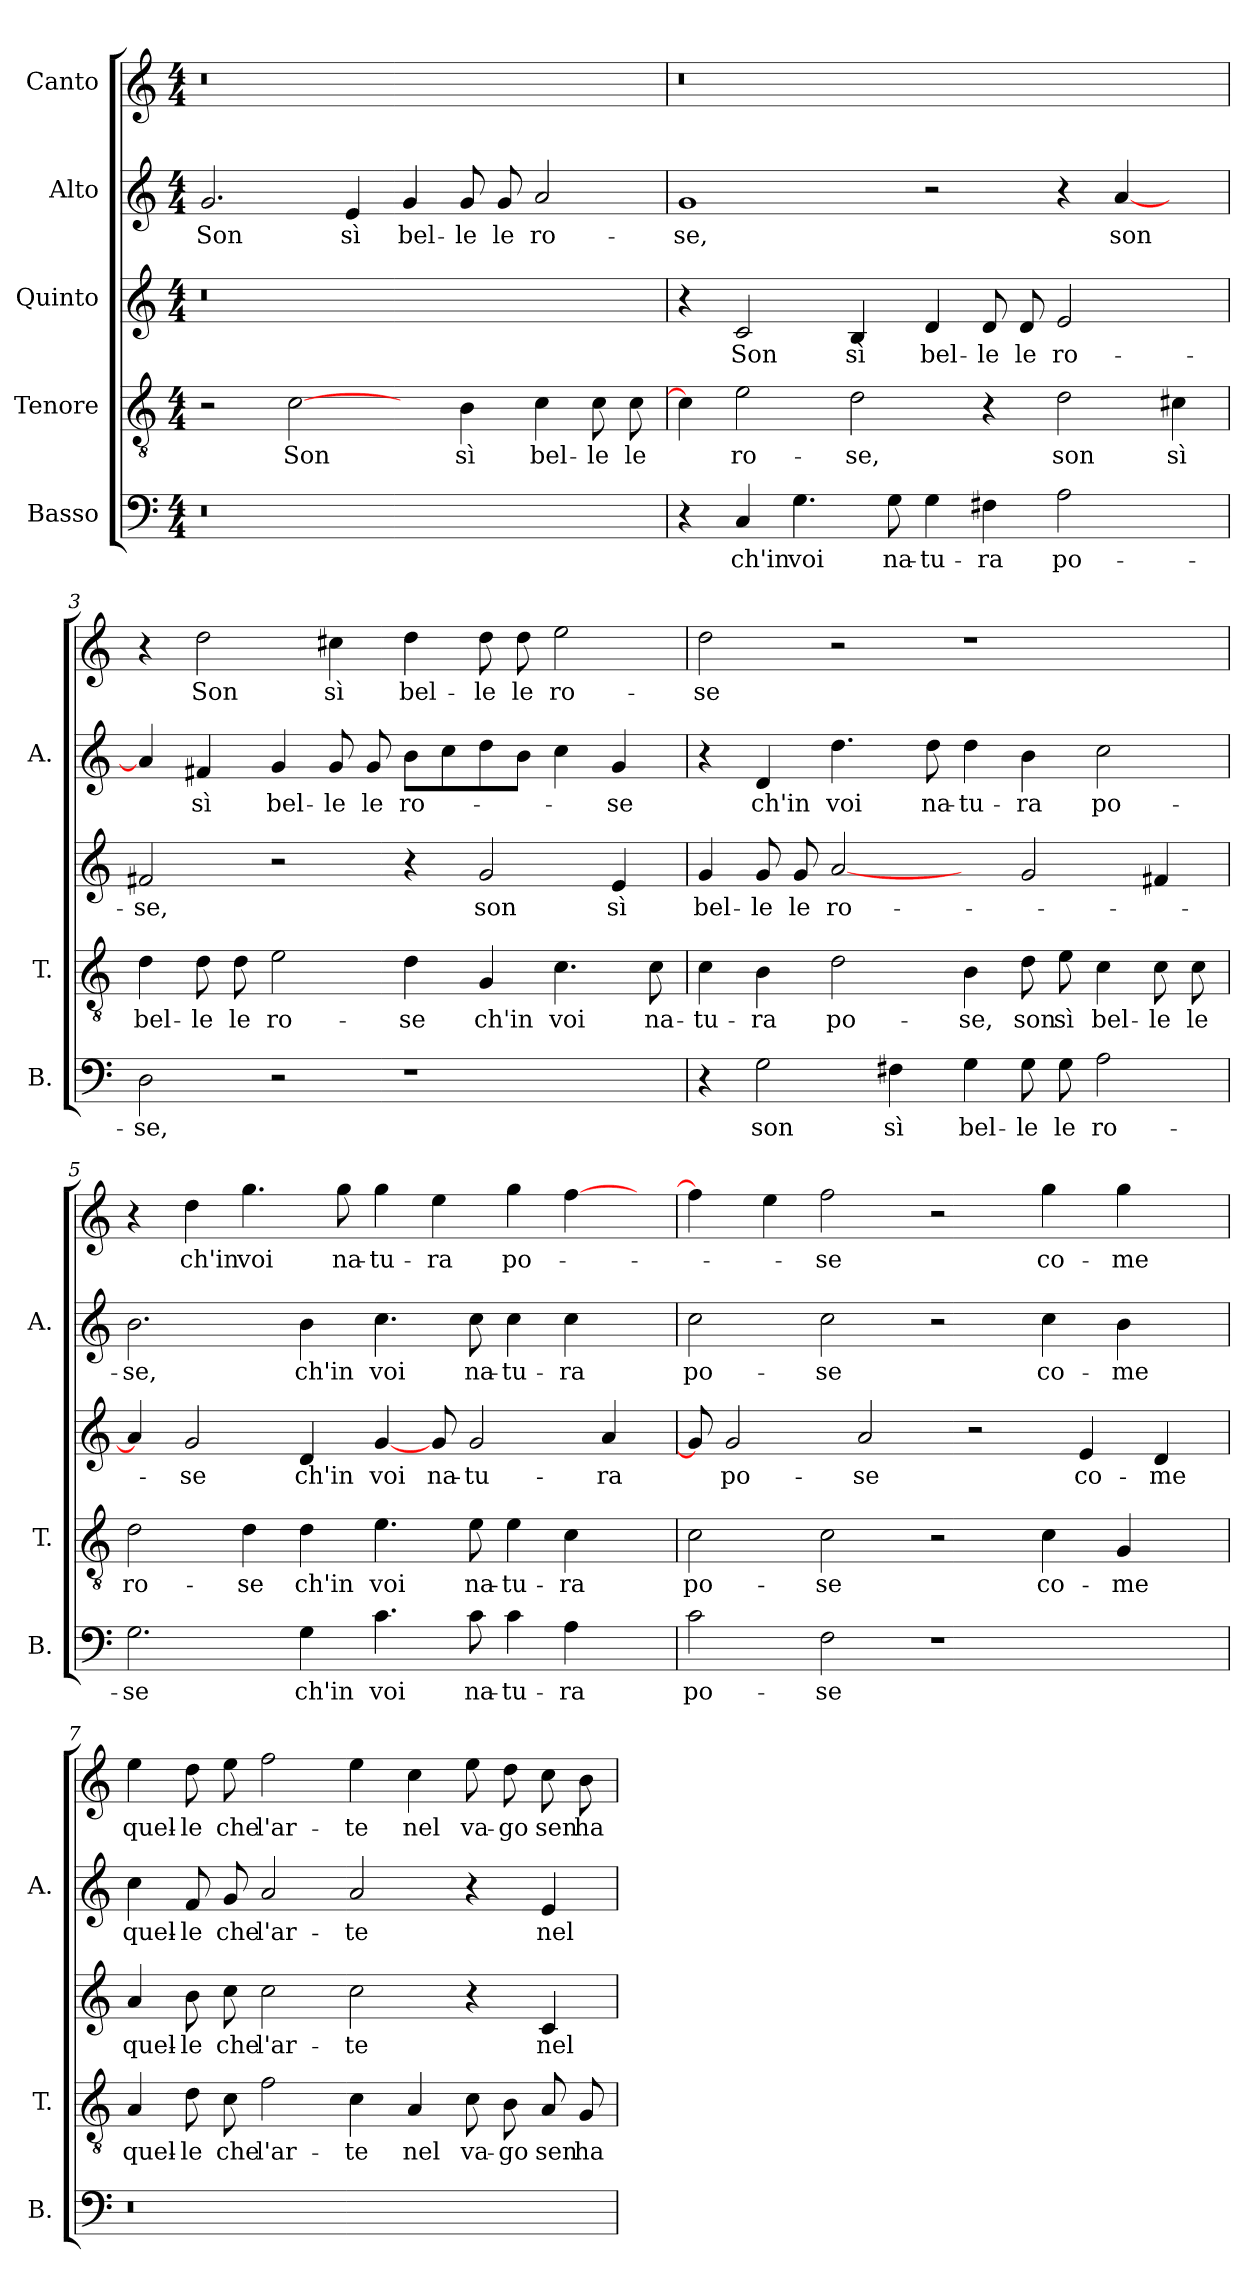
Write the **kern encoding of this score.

**kern	**text	**kern	**text	**kern	**text	**kern	**text	**kern	**text
*part5	*part5	*part4	*part4	*part3	*part3	*part2	*part2	*part1	*part1
*staff5	*staff5	*staff4	*staff4	*staff3	*staff3	*staff2	*staff2	*staff1	*staff1
*I"Basso	*	*I"Tenore	*	*I"Quinto	*	*I"Alto	*	*I"Canto	*
*I'B.	*	*I'T.	*	*	*	*I'A.	*	*	*
*clefF4	*	*clefGv2	*	*clefG2	*	*clefG2	*	*clefG2	*
*k[]	*	*k[]	*	*k[]	*	*k[]	*	*k[]	*
*C:	*	*C:	*	*C:	*	*C:	*	*C:	*
*M4/4	*	*M4/4	*	*M4/4	*	*M4/4	*	*M4/4	*
=1	=1	=1	=1	=1	=1	=1	=1	=1	=1
!LO:N:vis=0	!	!	!	!LO:N:vis=0	!	!	!	!LO:N:vis=0	!
1r	.	2r	.	1r	.	2.g/	Son	1r	.
.	.	[2c\	Son	.	.	.	.	.	.
.	.	.	.	.	.	4e/	sì	.	.
1ryy	.	4ryy	.	1ryy	.	4g/	bel-	1ryy	.
.	.	4B\	sì	.	.	8g/	-le	.	.
.	.	.	.	.	.	8g/	le	.	.
.	.	4c\	bel-	.	.	2a/	ro-	.	.
.	.	8c\	-le	.	.	.	.	.	.
.	.	8c\	le	.	.	.	.	.	.
=2	=2	=2	=2	=2	=2	=2	=2	=2	=2
!	!	!	!	!	!	!	!	!LO:N:vis=0	!
4r	.	4c\]	.	4r	.	1g/	-se,	1r	.
4C/	ch'in	2e\	ro-	2c/	Son	.	.	.	.
4.G\	voi	.	.	.	.	.	.	.	.
.	.	2d\	-se,	4B/	sì	.	.	.	.
8G\	na-	.	.	.	.	.	.	.	.
4G\	-tu-	.	.	4d/	bel-	2r	.	1ryy	.
4F#X\	-ra	4r	.	8d/	-le	.	.	.	.
.	.	.	.	8d/	le	.	.	.	.
2A\	po-	2d\	son	2e/	ro-	4r	.	.	.
.	.	.	.	.	.	[4a/	son	.	.
4ryy	.	4c#X\	sì	4ryy	.	4ryy	.	4ryy	.
=3	=3	=3	=3	=3	=3	=3	=3	=3	=3
2D\	-se,	4d\	bel-	2f#X/	-se,	4a/]	.	4r	.
.	.	8d\	-le	.	.	4f#X/	sì	2dd\	Son
.	.	8d\	le	.	.	.	.	.	.
2r	.	2e\	ro-	2r	.	4g/	bel-	.	.
.	.	.	.	.	.	8g/	-le	4cc#X\	sì
.	.	.	.	.	.	8g/	le	.	.
1r	.	4d\	-se	4r	.	8b\L	ro-	4dd\	bel-
.	.	.	.	.	.	8cc\	.	.	.
.	.	4G/	ch'in	2g/	son	8dd\	.	8dd\	-le
.	.	.	.	.	.	8b\J	.	8dd\	le
.	.	4.c\	voi	.	.	4cc\	.	2ee\	ro-
.	.	.	.	4e/	sì	4g/	-se	.	.
.	.	8c\	na-	.	.	.	.	.	.
=4	=4	=4	=4	=4	=4	=4	=4	=4	=4
4r	.	4c\	-tu-	4g/	bel-	4r	.	2dd\	-se
2G\	son	4B\	-ra	8g/	-le	4d/	ch'in	.	.
.	.	.	.	8g/	le	.	.	.	.
.	.	2d\	po-	[2a/	ro-	4.dd\	voi	2r	.
4F#X\	sì	.	.	.	.	.	.	.	.
.	.	.	.	.	.	8dd\	na-	.	.
4G\	bel-	4B\	-se,	4ryy	.	4dd\	-tu-	1r	.
8G\	-le	8d\	son	2g/	.	4b\	-ra	.	.
8G\	le	8e\	sì	.	.	.	.	.	.
2A\	ro-	4c\	bel-	.	.	2cc\	po-	.	.
.	.	8c\	-le	4f#X/	.	.	.	.	.
.	.	8c\	le	.	.	.	.	.	.
=5	=5	=5	=5	=5	=5	=5	=5	=5	=5
2.G\	-se	2d\	ro-	4a/]	.	2.b\	-se,	4r	.
.	.	.	.	2g/	-se	.	.	4dd\	ch'in
.	.	4d\	-se	.	.	.	.	4.gg\	voi
4G\	ch'in	4d\	ch'in	4d/	ch'in	4b\	ch'in	.	.
.	.	.	.	.	.	.	.	8gg\	na-
4.c\	voi	4.e\	voi	[4g/	voi	4.cc\	voi	4gg\	-tu-
.	.	.	.	8g/	na-	.	.	4ee\	-ra
8c\	na-	8e\	na-	2g/	-tu-	8cc\	na-	.	.
4c\	-tu-	4e\	-tu-	.	.	4cc\	-tu-	4gg\	po-
4A\	-ra	4c\	-ra	.	.	4cc\	-ra	[4ff\	.
.	.	.	.	4a/	-ra	.	.	.	.
8ryy	.	8ryy	.	.	.	8ryy	.	8ryy	.
=6	=6	=6	=6	=6	=6	=6	=6	=6	=6
2c\	po-	2c\	po-	8g/]	.	2cc\	po-	4ff\]	.
.	.	.	.	2g/	po-	.	.	.	.
.	.	.	.	.	.	.	.	4ee\	.
2F\	-se	2c\	-se	.	.	2cc\	-se	2ff\	-se
.	.	.	.	2a/	-se	.	.	.	.
1r	.	2r	.	.	.	2r	.	2r	.
.	.	.	.	2r	.	.	.	.	.
.	.	4c\	co-	.	.	4cc\	co-	4gg\	co-
.	.	.	.	4e/	co-	.	.	.	.
.	.	4G/	-me	.	.	4b\	-me	4gg\	-me
.	.	.	.	4d/	-me	.	.	.	.
8ryy	.	8ryy	.	.	.	8ryy	.	8ryy	.
=7	=7	=7	=7	=7	=7	=7	=7	=7	=7
!LO:N:vis=0	!	!	!	!	!	!	!	!	!
1r	.	4A/	quel-	4a/	quel-	4cc\	quel-	4ee\	quel-
.	.	8d\	-le	8b\	-le	8f/	-le	8dd\	-le
.	.	8c\	che	8cc\	che	8g/	che	8ee\	che
.	.	2f\	l'ar-	2cc\	l'ar-	2a/	l'ar-	2ff\	l'ar-
1ryy	.	4c\	-te	2cc\	-te	2a/	-te	4ee\	-te
.	.	4A/	nel	.	.	.	.	4cc\	nel
.	.	8c\	va-	4r	.	4r	.	8ee\	va-
.	.	8B\	-go	.	.	.	.	8dd\	-go
.	.	8A/	sen	4c/	nel	4e/	nel	8cc\	sen
.	.	8G/	ha	.	.	.	.	8b\	ha
=	=	=	=	=	=	=	=	=	=
*-	*-	*-	*-	*-	*-	*-	*-	*-	*-
